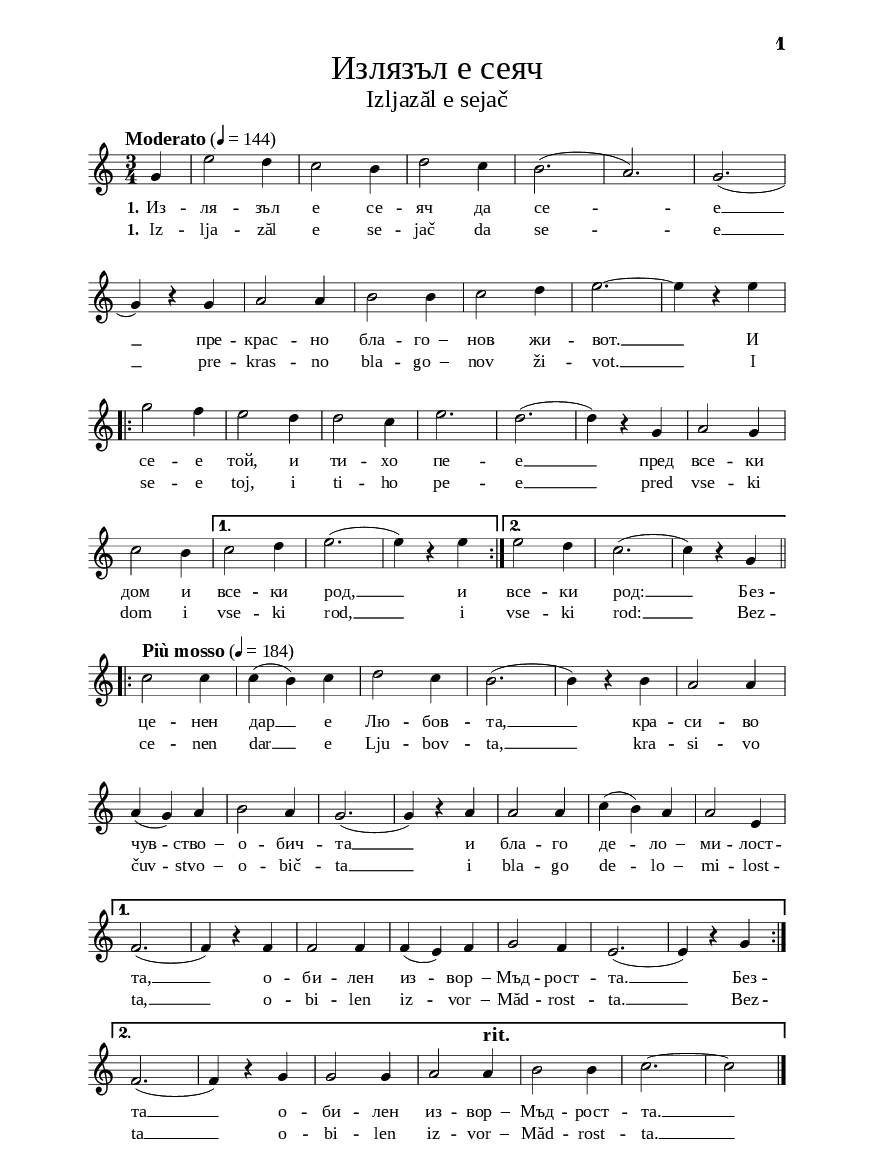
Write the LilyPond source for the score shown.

\version "2.24.4"

% include paper part and global functions
\include "include/globals.ily"

"rightBraces018" = \markup {
  \column {
    % repeat braces
    \translate #'(0 . -7.6 )
    \right-brace #18


    \translate #'(0 . -11.3 )
    \right-brace #41

    \translate #'(0 . -16.6 )
    \right-brace #18



  }
  \column {
    % repeat numbers
    \translate #'(0 . -8.2 )
    2

    \translate #'(0 . -13.9 )
    2

    \translate #'(0 . -22.6 )
    2


  }
}

\bookpart {
  \label #'ref018
  \tocItem \markup "Излязъл е сеяч – Izljazăl e sejač"
  \paper {
    print-all-headers = ##t
    print-page-number = ##t
    print-first-page-number = ##t


    % put page numbers on the top and change the font style.
    oddHeaderMarkup = \markup
    \fill-line {
      ""
      \unless \on-first-page-of-part \fromproperty #'header:instrument
      \if \should-print-page-number \abs-fontsize #7 { \number \fromproperty #'page:page-number-string }
    }
    %% evenHeaderMarkup would inherit the value of
    %% oddHeaderMarkup if it were not defined here
    evenHeaderMarkup = \markup
    \fill-line {
      \if \should-print-page-number \abs-fontsize #7 { \number \fromproperty #'page:page-number-string }
      \unless \on-first-page-of-part \fromproperty #'header:instrument
      ""
    }

    oddFooterMarkup = \markup ""

    evenFooterMarkup = ""
    left-margin = 1.5\cm
    right-margin = 1.5\cm
    top-margin = 1\cm
    bottom-margin = 1.2\cm
    ragged-bottom = ##t % do not spread the staves to fill the whole vertical space
    top-markup-spacing.basic-distance = 0\mm % margin between page number and system for the first page
    top-system-spacing.basic-distance = 10\mm % margin between page number and system for the other pages

    % change distance between staves
    system-system-spacing =
    #'((basic-distance . 19)
       (minimum-distance . 6)
       (padding . 2)
       (stretchability . 12))
  }

  \header {
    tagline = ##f
  }

  \score {
    \include "include/score-layout.ily"

    \new Voice \absolute  {
      \clef treble
      \key c \major
      \time 3/4
      \tempoFunc "Moderato" 4 "144"

      \partial 4 g'4| e''2 d''4| c''2 b'4|d''2 c''4| b'2. (|a'2.) g'2. (| \break

      g'4 ) r4 g'4 | a'2 a'4 | b'2 b'4 | c''2 d''4 | e''2.~ e''4 r4 e'' | \break

      \repeat volta 2 {
        g''2 f''4 | e''2 d''4 | d''2 c''4 | e''2.| d''2. ( |d''4) r4 g'4| a'2 g'4| \break

        c''2 b'4 |
      }
      \alternative {
        {  c''2 d''4| e''2. (| e''4 ) r4  e''4| }
        { e''2 d''4 | c''2. (| c''4 )  r4 g'4  |  \break }
      }

      \repeat volta 2 {
        \tempoFunc "Più mosso" 4 "184"
        \bar ".|:-||" c''2 c''4 | c''4 ( b'4 ) c''4 | d''2 c''4 | b'2. (| b'4 ) r4 b'4 | a'2 a'4 | \break
        a'4 ( g'4 ) a'4 | b'2 a'4 | g'2. ( | g'4 ) r4 a'4 | a'2 a'4 | c''4 ( b'4) a'4 | a'2 e'4 |  \break
      }
      \alternative {
        {  f'2. (|  f'4 )  r4 f'4 | f'2 f'4 | f'4 ( e'4 ) f'4 | g'2 f'4 |e'2. (| e'4 ) r4 g'4   \break }
        {
          f'2. (|  f'4 ) r4 g'4 | g'2 g'4 | a'2
          a'4 ^\markup \huge \raise #1.5 \bold "rit." | b'2 b'4 | c''2. ~ | c''2  \bar "|." \pageBreak
        }
      }
    }

    \addlyrics {
      \set stanza = "1." Из -- ля -- зъл е се -- яч да се -- е __
      пре -- крас -- но бла -- "го  –" нов жи -- вот. __ И
      се -- е той, и ти -- хо пе -- е __ пред все -- ки
      дом и все -- ки род, __  и все -- ки род: __ Без --
      це -- нен дар __ е Лю -- бов -- та, __ кра --  си -- во
      чув -- "ство  –" о -- бич -- та __  и бла -- го де -- "ло  –" ми -- лост --
      та, __  о -- би -- лен из -- "вор  –" Мъд -- рост -- та. __ Без --
      та  __  о -- би -- лен из -- "вор  –" Мъд -- рост -- та. __
    }

    \addlyrics {
      \set stanza = "1." Iz -- lja -- zăl e se -- jač da se -- e __
      pre -- kras -- no bla -- "go  –" nov ži -- vot. __ I
      se -- e toj, i ti -- ho pe -- e __ pred vse -- ki
      dom i vse -- ki rod, __  i vse -- ki rod: __ Bez --
      ce -- nen dar __ e Lju -- bov -- ta, __ kra --  si -- vo
      čuv -- "stvo  –" o -- bič -- ta __  i bla -- go de -- "lo  –" mi -- lost --
      ta, __  o -- bi -- len iz -- "vor  –" Măd -- rost -- ta. __ Bez --
      ta  __  o -- bi -- len iz -- "vor  –" Măd -- rost -- ta. __
    }


    \header {
      title = \titleFunc "Излязъл е сеяч" "Izljazăl e sejač"
    }

    \midi{}

  } % score


  \markup \abs-fontsize #11 {
    \hspace #5
    \override #`(baseline-skip . ,bgCoupletBaselineSkip) % affects space between column lines
    \column {

      \line { 2. И който чуе, в миг потръпва }
      \line {   "   " от тоя благ и мил напев; }
      \line {   "   " и просиява, и възкръсва, }
      \line {   "   " и благославя тоз посев. }
      \vspace #0.5
      \line { "   " \italic {Припев: } }
      \line {  "   " Безценен дар е Любовта, }
      \line { "   " красиво чувство – обичта }
      \line { "   " и благо дело – милостта, }
      \line {  "   " обилен извор – Мъдростта.}

      \vspace #0.5
      \line { "   " \italic {Припев ...} }

      \vspace #0.5
      \line { 3. Любов Вселената облива, }
      \line {   "   " от обич грее всяка твар; }
      \line {   "   " живот в живота се прелива, }
      \line {   "   " тук няма вече млад и стар. }
      \vspace #0.5
      \line { "   " \italic {Припев ...} }
    }
    \"rightBraces018"

    \hspace #3
    \override #`(baseline-skip . ,bgCoupletBaselineSkip)


    \column {

      \line { 2. I kojto čue, v mig potrăpva }
      \line {   "   " ot toja blag i mil napev; }
      \line {   "   " i prosijava, i văzkrăsva, }
      \line {   "   " i blagoslavja toz posev. }
      \vspace #0.5
      \line { "   " \italic {Refrain: } }
      \line {  "   " Bezcenen dar e Ljubovta, }
      \line { "   " krasivo čuvstvo – običta }
      \line { "   " i blago delo – milostta, }
      \line {  "   " obilen izvor – Mădrostta.}

      \vspace #0.5
      \line { "   " \italic {Refrain ...} }

      \vspace #0.5
      \line { 3. Ljubov Vselenata obliva, }
      \line {   "   " ot obič gree vsjaka tvar; }
      \line {   "   " život v života se preliva, }
      \line {   "   " tuk njama veče mlad i star. }
      \vspace #0.5
      \line { "   " \italic {Refrain ...} }

    }
    \"rightBraces018"

  }

  \markup \vspace #2

  % include foreign translation(s) of the song
  \version "2.24.3"

\markup \fill-line { \fontsize #deTitleFontSize "Der Sämann ist hinausgegangen" }
\markup \null
\markup \null
\markup \abs-fontsize #10 {
  \hspace #15
  \override #`(baseline-skip . ,deCoupletBaselineSkip)
  \column {
    \line { 1. Der Sämann ist hinausgegangen, }
    \line {   "   " um das wunderbare Gute zu säen: das neue Leben!}

    \line {   "   " Und er sät und singt leise }
    \line {   "   " vor jedem Haus und jeder Familie: }
    \vspace #0.5
    \line { "   " \italic { Refrain:}  }

  \line {   "   " Eine unschätzbare Gabe ist die Liebe [Ljubovta], }
    \line {  "   "ein schönes Gefühl die Liebe [običta], }
    \line {   "   " und ein gutes Werk die Barmherzigkeit, }
    \line {   "   " eine üppige Quelle die Weisheit. }
     \vspace #0.5
    \line { 2. Und wer dies hört, }
    \line {   "   "erschauert vor dieser guten, lieblichen Melodie; }
    \line {   "   " und erstrahlt und aufersteht }
    \line {   "   " und segnet diese Saat.}
 
     \vspace #0.5
     \line { "   " \italic { Refrain } ... }
   \vspace #0.5
    \line { 3. Die Liebe [Ljubov] ergießt sich in den Kosmos, }
    \line {   "   " vor Liebe [običta] strahlt jedes Wesen, }
    \line {   "   " das Leben quillt über in das Leben; }
    \line {   "   " hier gibt es nicht mehr Jung noch Alt. }
 \vspace #0.5
    \line { "   " \italic { Refrain } ... }


  }

}


} % bookpart
